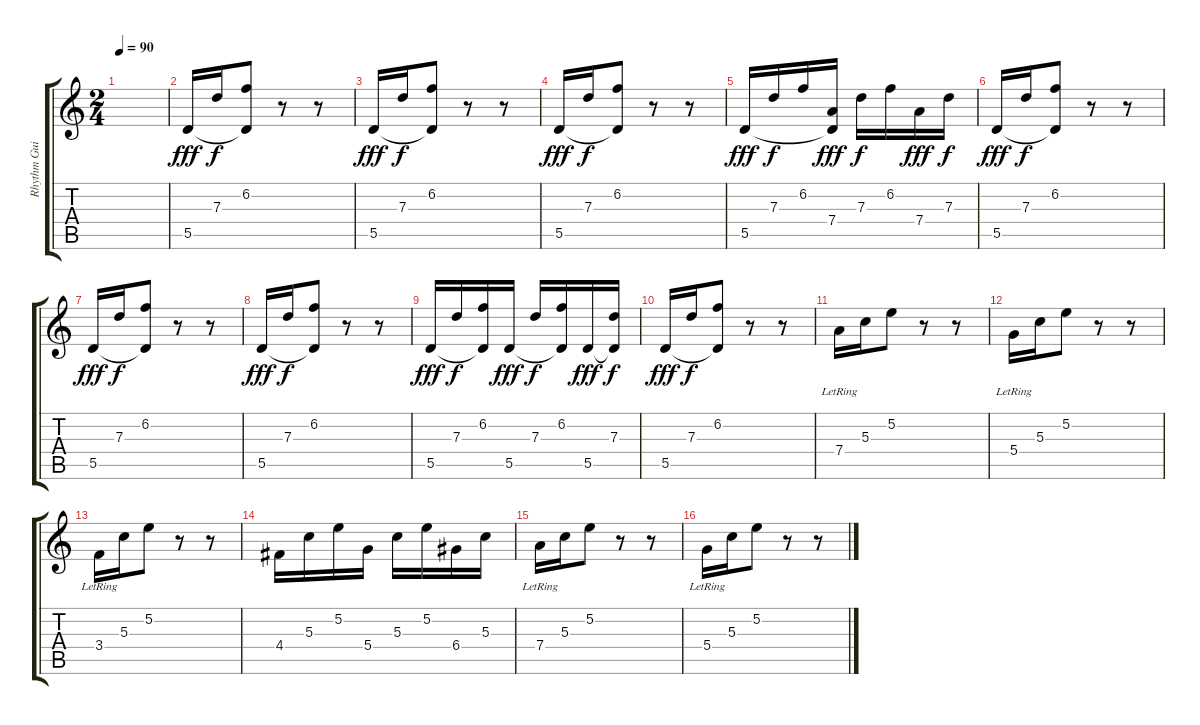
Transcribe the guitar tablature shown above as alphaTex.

\track ("Rhythm Guitar" "Rhythm Gui") {instrument acousticguitarsteel}
\staff {score tabs}
\tuning (E4 B3 G3 D3 A2 E2) {hide}
\ts (2 4)
\tempo 90
\clef g2
\ks c
|
5.5.16{dy fff} 7.3.16{dy f} (6.2 5.5{t}).8 r.8 r.8 |
5.5.16{dy fff} 7.3.16{dy f} (6.2 5.5{t}).8 r.8 r.8 |
5.5.16{dy fff} 7.3.16{dy f} (6.2 5.5{t}).8 r.8 r.8 |
5.5.16{dy fff} 7.3.16{dy f} 6.2.16 (7.4 5.5{t}).16{dy fff} 7.3.16{dy f} 6.2.16 7.4.16{dy fff} 7.3.16{dy f} |
5.5.16{dy fff} 7.3.16{dy f} (6.2 5.5{t}).8 r.8 r.8 |
5.5.16{dy fff} 7.3.16{dy f} (6.2 5.5{t}).8 r.8 r.8 |
5.5.16{dy fff} 7.3.16{dy f} (6.2 5.5{t}).8 r.8 r.8 |
5.5.16{dy fff} 7.3.16{dy f} (6.2 5.5{t}).16 5.5.16{dy fff} 7.3.16{dy f} (6.2 5.5{t}).16 5.5.16{dy fff} (7.3 5.5{t}).16{dy f} |
5.5.16{dy fff} 7.3.16{dy f} (6.2 5.5{t}).8 r.8 r.8 |
7.4{lr}.16 5.3.16 5.2.8 r.8 r.8 |
5.4{lr}.16 5.3.16 5.2.8 r.8 r.8 |
3.4{lr}.16 5.3.16 5.2.8 r.8 r.8 |
4.4.16 5.3.16 5.2.16 5.4.16 5.3.16 5.2.16 6.4.16 5.3.16 |
7.4{lr}.16 5.3.16 5.2.8 r.8 r.8 |
5.4{lr}.16 5.3.16 5.2.8 r.8 r.8
